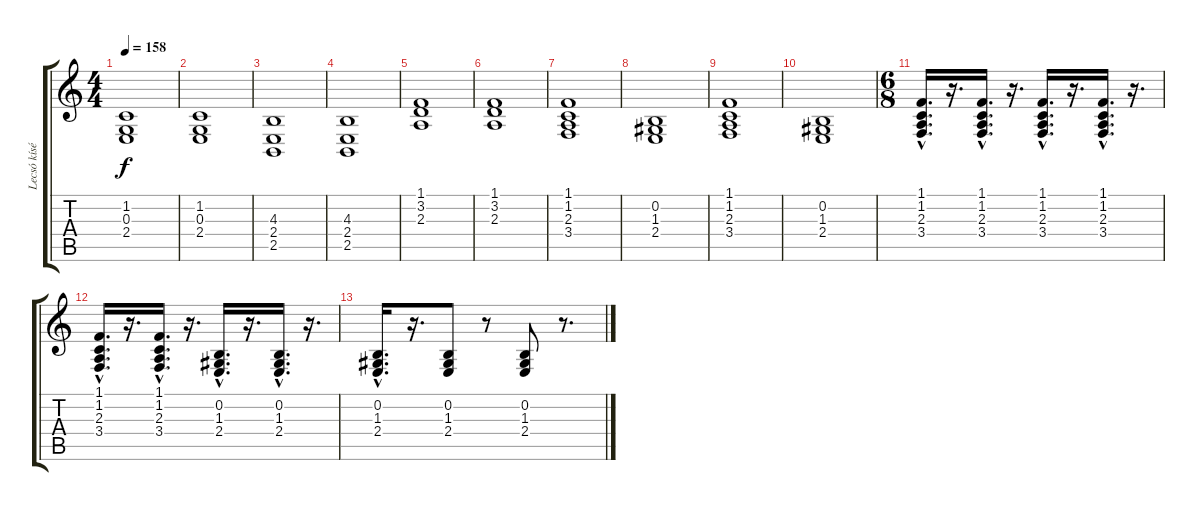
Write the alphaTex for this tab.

\track ("Lecsó kíséret" "Lecsó kísé") {instrument lead1square}
\staff {score tabs}
\tuning (E4 B3 G3 D3 A2 E2) {hide}
\ts (4 4)
\tempo 158
\clef g2
\ks c
(1.2 0.3 2.4).1{dy f} |
(1.2 0.3 2.4).1 |
(4.3 2.4 2.5).1 |
(4.3 2.4 2.5).1 |
(1.1 3.2 2.3).1 |
(1.1 3.2 2.3).1 |
(1.1 1.2 2.3 3.4).1 |
(0.2 1.3 2.4).1 |
(1.1 1.2 2.3 3.4).1 |
(0.2 1.3 2.4).1 |
\ts (6 8)
(1.1{hac} 1.2{hac} 2.3{hac} 3.4{hac}).16{d} r.16{d} (1.1{hac} 1.2{hac} 2.3{hac} 3.4{hac}).16{d} r.16{d} (1.1{hac} 1.2{hac} 2.3{hac} 3.4{hac}).16{d} r.16{d} (1.1{hac} 1.2{hac} 2.3{hac} 3.4{hac}).16{d} r.16{d} |
(1.1{hac} 1.2{hac} 2.3{hac} 3.4{hac}).16{d} r.16{d} (1.1{hac} 1.2{hac} 2.3{hac} 3.4{hac}).16{d} r.16{d} (0.2{hac} 1.3{hac} 2.4{hac}).16{d} r.16{d} (0.2{hac} 1.3{hac} 2.4{hac}).16{d} r.16{d} |
(0.2{hac} 1.3{hac} 2.4{hac}).16{d} r.16{d} (0.2 1.3 2.4).8 r.8 (0.2 1.3 2.4).8 r.8{d}
